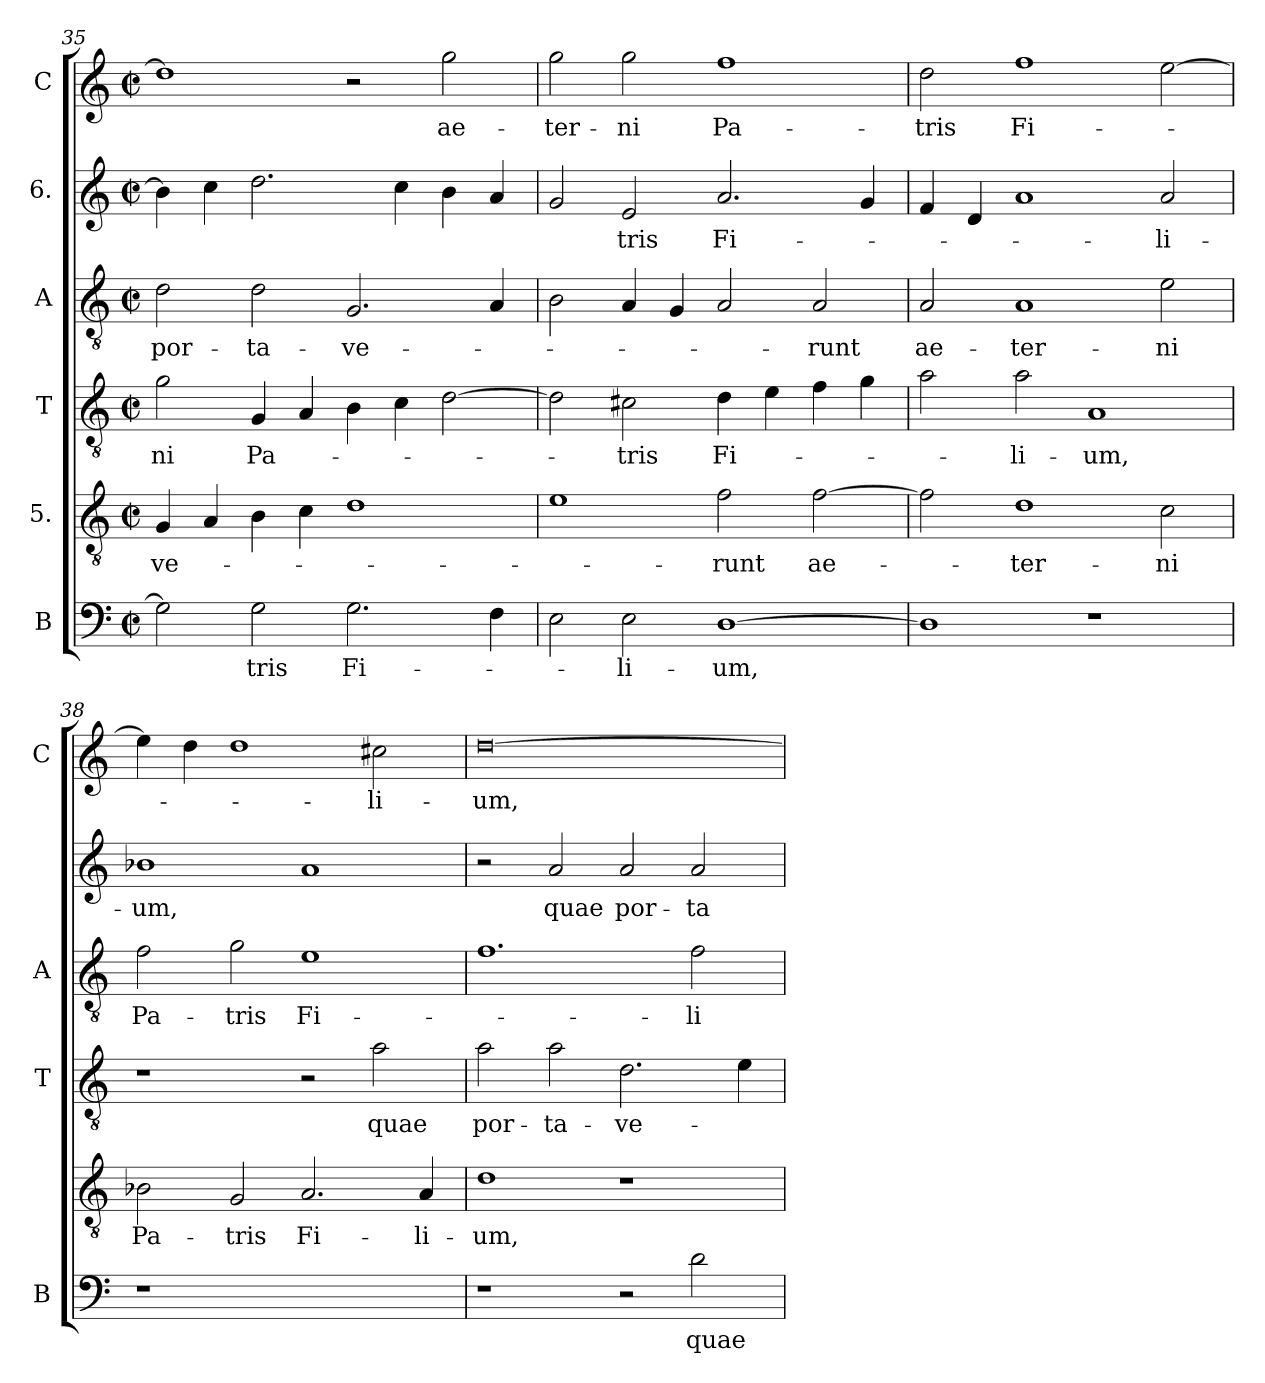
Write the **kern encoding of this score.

**kern	**text	**kern	**text	**kern	**text	**kern	**text	**kern	**text	**kern	**text
*part6	*part6	*part5	*part5	*part4	*part4	*part3	*part3	*part2	*part2	*part1	*part1
*staff6	*staff6	*staff5	*staff5	*staff4	*staff4	*staff3	*staff3	*staff2	*staff2	*staff1	*staff1
*I"B	*	*I"5.	*	*I"T	*	*I"A	*	*I"6.	*	*I"C	*
*I'B	*	*	*	*I'T	*	*I'A	*	*	*	*I'C	*
!!LO:LB:g=z
*clefF4	*	*clefGv2	*	*clefGv2	*	*clefGv2	*	*clefG2	*	*clefG2	*
*M2/2	*	*M2/2	*	*M2/2	*	*M2/2	*	*M2/2	*	*M2/2	*
*met(c|)	*	*met(c|)	*	*met(c|)	*	*met(c|)	*	*met(c|)	*	*met(c|)	*
=35	=35	=35	=35	=35	=35	=35	=35	=35	=35	=35	=35
!	!	!	!LO:LY:b	!	!LO:LY:b	!	!LO:LY:b	!	!	!	!
2G\]	.	4G/	-ve-	2g\	-ni	2d\	por-	4b\]	.	1dd]	.
.	.	4A/	.	.	.	.	.	4cc\	.	.	.
!	!LO:LY:b	!	!	!	!LO:LY:b	!	!LO:LY:b	!	!	!	!
2G\	-tris	4B\	.	4G/	Pa-	2d\	-ta-	2.dd\	.	.	.
.	.	4c\	.	4A/	.	.	.	.	.	.	.
!	!LO:LY:b	!	!	!	!	!	!LO:LY:b	!	!	!	!
2.G\	Fi-	1d	.	4B\	.	2.G/	-ve-	.	.	2r	.
.	.	.	.	4c\	.	.	.	4cc\	.	.	.
!	!	!	!	!	!	!	!	!	!	!	!LO:LY:b
.	.	.	.	[2d\	.	.	.	4b\	.	2gg\	ae-
4F\	.	.	.	.	.	4A/	.	4a/	.	.	.
!!LO:PB:g=z
=36	=36	=36	=36	=36	=36	=36	=36	=36	=36	=36	=36
!	!	!	!	!	!	!	!	!	!	!	!LO:LY:b
2E\	.	1e	.	2d\]	.	2B\	.	2g/	.	2gg\	-ter-
!	!LO:LY:b	!	!	!	!LO:LY:b	!	!	!	!LO:LY:b	!	!LO:LY:b
2E\	-li-	.	.	2c#X\	-tris	4A/	.	2e/	-tris	2gg\	-ni
.	.	.	.	.	.	4G/	.	.	.	.	.
!	!LO:LY:b	!	!LO:LY:b	!	!LO:LY:b	!	!	!	!LO:LY:b	!	!LO:LY:b
[1D	-um,	2f\	-runt	4d\	Fi-	2A/	.	2.a/	Fi-	1ff	Pa-
.	.	.	.	4e\	.	.	.	.	.	.	.
!	!	!	!LO:LY:b	!	!	!	!LO:LY:b	!	!	!	!
.	.	[2f\	ae-	4f\	.	2A/	-runt	.	.	.	.
.	.	.	.	4g\	.	.	.	4g/	.	.	.
=37	=37	=37	=37	=37	=37	=37	=37	=37	=37	=37	=37
!	!	!	!	!	!	!	!LO:LY:b	!	!	!	!LO:LY:b
1D]	.	2f\]	.	2a\	.	2A/	ae-	4f/	.	2dd\	-tris
.	.	.	.	.	.	.	.	4d/	.	.	.
!	!	!	!LO:LY:b	!	!LO:LY:b	!	!LO:LY:b	!	!	!	!LO:LY:b
.	.	1d	-ter-	2a\	-li-	1A	-ter-	1a	.	1ff	Fi-
!	!	!	!	!	!LO:LY:b	!	!	!	!	!	!
1r	.	.	.	1A	-um,	.	.	.	.	.	.
!	!	!	!LO:LY:b	!	!	!	!LO:LY:b	!	!LO:LY:b	!	!
.	.	2c\	-ni	.	.	2e\	-ni	2a/	-li-	[2ee\	.
=38	=38	=38	=38	=38	=38	=38	=38	=38	=38	=38	=38
!	!	!	!LO:LY:b	!	!	!	!LO:LY:b	!	!LO:LY:b	!	!
1r	.	2B-X\	Pa-	1r	.	2f\	Pa-	1b-X	-um,	4ee\]	.
.	.	.	.	.	.	.	.	.	.	4dd\	.
!	!	!	!LO:LY:b	!	!	!	!LO:LY:b	!	!	!	!
.	.	2G/	-tris	.	.	2g\	-tris	.	.	1dd	.
!	!	!	!LO:LY:b	!	!	!	!LO:LY:b	!	!	!	!
1ryy	.	2.A/	Fi-	2r	.	1e	Fi-	1a	.	.	.
!	!	!	!	!	!LO:LY:b	!	!	!	!	!	!LO:LY:b
.	.	.	.	2a\	quae	.	.	.	.	2cc#X\	-li-
!	!	!	!LO:LY:b	!	!	!	!	!	!	!	!
.	.	4A/	-li-	.	.	.	.	.	.	.	.
=39	=39	=39	=39	=39	=39	=39	=39	=39	=39	=39	=39
!	!	!	!LO:LY:b	!	!LO:LY:b	!	!	!	!	!	!LO:LY:b
1r	.	1d	-um,	2a\	por-	1.f	.	2r	.	[0dd	-um,
!	!	!	!	!	!LO:LY:b	!	!	!	!LO:LY:b	!	!
.	.	.	.	2a\	-ta-	.	.	2a/	quae	.	.
!	!	!	!	!	!LO:LY:b	!	!	!	!LO:LY:b	!	!
2r	.	1r	.	2.d\	-ve-	.	.	2a/	por-	.	.
!	!LO:LY:b	!	!	!	!	!	!LO:LY:b	!	!LO:LY:b	!	!
2d\	quae	.	.	.	.	2f\	-li-	2a/	-ta-	.	.
.	.	.	.	4e\	.	.	.	.	.	.	.
=	=	=	=	=	=	=	=	=	=	=	=
*-	*-	*-	*-	*-	*-	*-	*-	*-	*-	*-	*-
